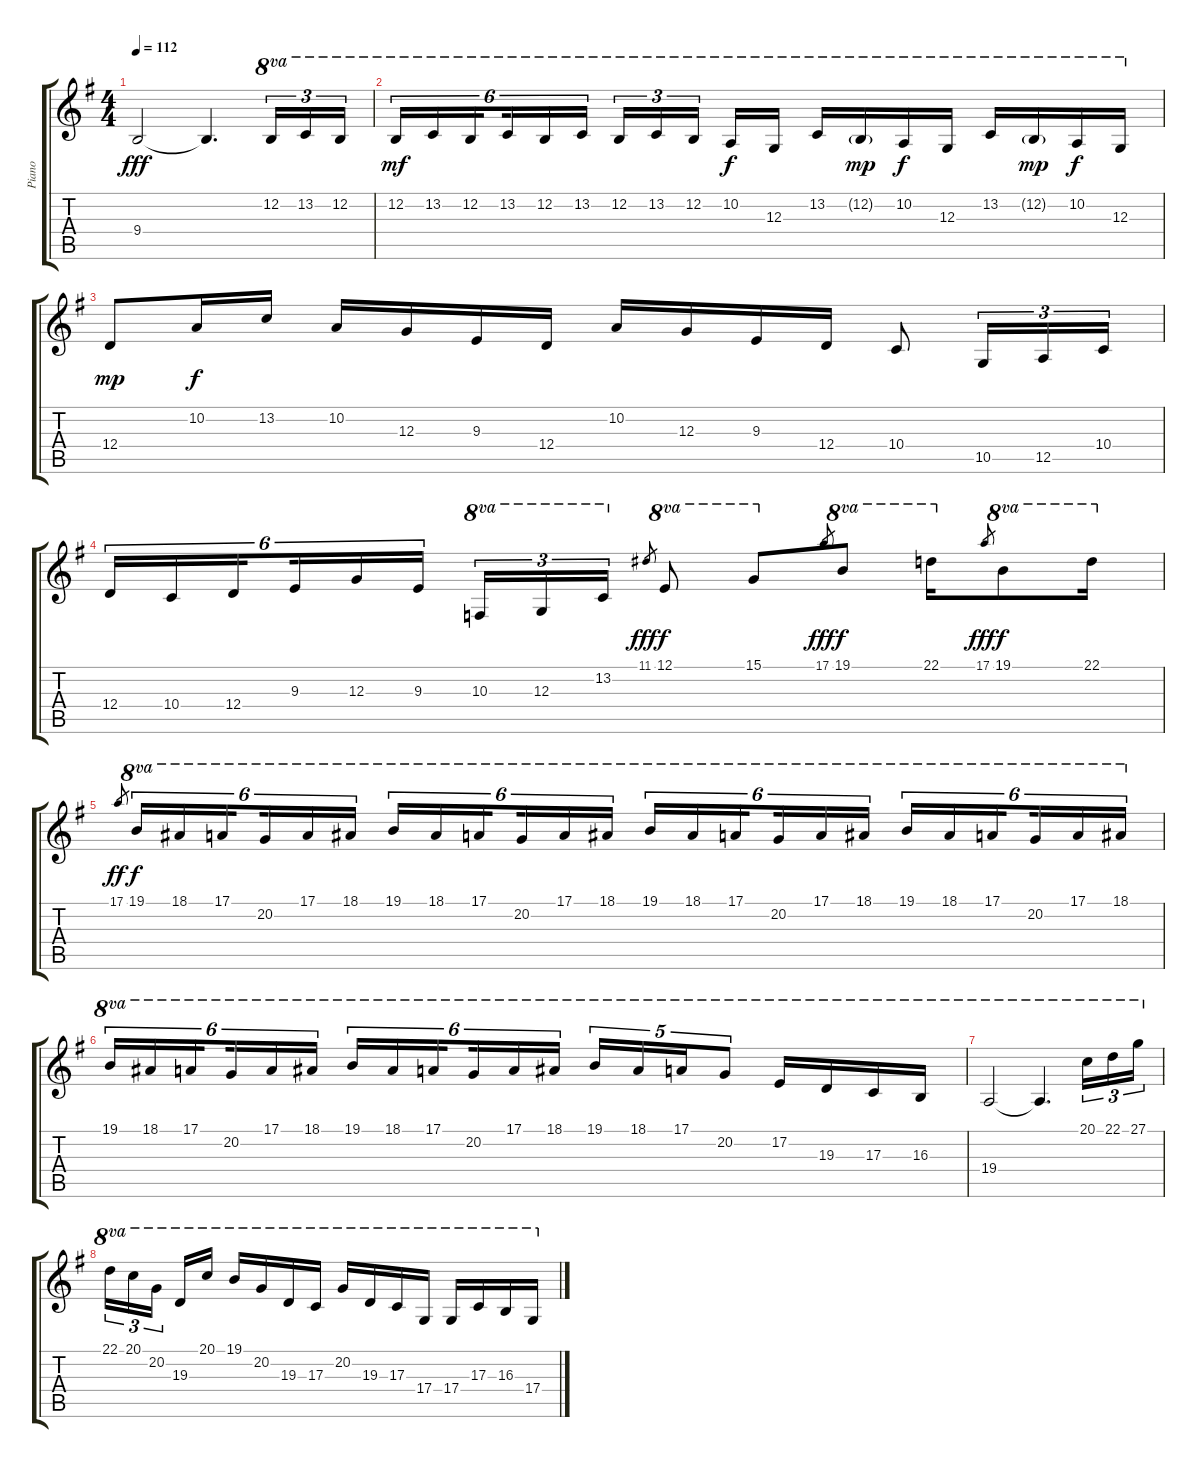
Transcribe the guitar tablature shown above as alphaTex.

\track ("Piano" "Piano") {instrument acousticgrandpiano}
\staff {score tabs}
\tuning (E4 B3 G3 D3 A2 E2) {hide}
\ts (4 4)
\tempo 112
\clef g2
\ks g
9.4{t}.2{dy fff} 9.4{t}.4{d} 12.2.16{tu (3 2) ot 8va} 13.2.16{tu (3 2) ot 8va} 12.2.16{tu (3 2) ot 8va} |
12.2.16{tu (6 4) ot 8va dy mf} 13.2.16{tu (6 4) ot 8va} 12.2.16{tu (6 4) ot 8va beam splitsecondary} 13.2.16{tu (6 4) ot 8va} 12.2.16{tu (6 4) ot 8va} 13.2.16{tu (6 4) ot 8va} 12.2.16{tu (3 2) ot 8va} 13.2.16{tu (3 2) ot 8va} 12.2.16{tu (3 2) ot 8va beam splitsecondary} 10.2.16{ot 8va dy f} 12.3.16{ot 8va} 13.2.16{ot 8va} 12.2{g}.16{ot 8va dy mp} 10.2.16{ot 8va dy f} 12.3.16{ot 8va} 13.2.16{ot 8va} 12.2{g}.16{ot 8va dy mp} 10.2.16{ot 8va dy f} 12.3.16{ot 8va} |
12.4.8{dy mp} 10.2.16{dy f} 13.2.16 10.2.16 12.3.16 9.3.16 12.4.16 10.2.16 12.3.16 9.3.16 12.4.16 10.4.8 10.5.16{tu (3 2)} 12.5.16{tu (3 2)} 10.4.16{tu (3 2)} |
12.4.16{tu (6 4)} 10.4.16{tu (6 4)} 12.4.16{tu (6 4) beam splitsecondary} 9.3.16{tu (6 4)} 12.3.16{tu (6 4)} 9.3.16{tu (6 4)} 10.3.16{tu (3 2) ot 8va} 12.3.16{tu (3 2) ot 8va} 13.2.16{tu (3 2) ot 8va} 11.1.8{gr dy fff} 12.1.8{ot 8va dy f} 15.1.8{ot 8va} 17.1.8{gr dy fff} 19.1.8{ot 8va dy f} 22.1.16{ot 8va} 17.1.8{gr dy fff} 19.1.8{ot 8va dy f} 22.1.16{ot 8va} |
17.1.8{gr dy ff} 19.1.16{tu (6 4) ot 8va dy f} 18.1.16{tu (6 4) ot 8va} 17.1.16{tu (6 4) ot 8va beam splitsecondary} 20.2.16{tu (6 4) ot 8va} 17.1.16{tu (6 4) ot 8va} 18.1.16{tu (6 4) ot 8va} 19.1.16{tu (6 4) ot 8va} 18.1.16{tu (6 4) ot 8va} 17.1.16{tu (6 4) ot 8va beam splitsecondary} 20.2.16{tu (6 4) ot 8va} 17.1.16{tu (6 4) ot 8va} 18.1.16{tu (6 4) ot 8va} 19.1.16{tu (6 4) ot 8va} 18.1.16{tu (6 4) ot 8va} 17.1.16{tu (6 4) ot 8va beam splitsecondary} 20.2.16{tu (6 4) ot 8va} 17.1.16{tu (6 4) ot 8va} 18.1.16{tu (6 4) ot 8va} 19.1.16{tu (6 4) ot 8va} 18.1.16{tu (6 4) ot 8va} 17.1.16{tu (6 4) ot 8va beam splitsecondary} 20.2.16{tu (6 4) ot 8va} 17.1.16{tu (6 4) ot 8va} 18.1.16{tu (6 4) ot 8va} |
19.1.16{tu (6 4) ot 8va} 18.1.16{tu (6 4) ot 8va} 17.1.16{tu (6 4) ot 8va beam splitsecondary} 20.2.16{tu (6 4) ot 8va} 17.1.16{tu (6 4) ot 8va} 18.1.16{tu (6 4) ot 8va} 19.1.16{tu (6 4) ot 8va} 18.1.16{tu (6 4) ot 8va} 17.1.16{tu (6 4) ot 8va beam splitsecondary} 20.2.16{tu (6 4) ot 8va} 17.1.16{tu (6 4) ot 8va} 18.1.16{tu (6 4) ot 8va} 19.1.16{tu (5 4) ot 8va} 18.1.16{tu (5 4) ot 8va} 17.1.16{tu (5 4) ot 8va} 20.2.8{tu (5 4) ot 8va} 17.2.16{ot 8va} 19.3.16{ot 8va} 17.3.16{ot 8va} 16.3.16{ot 8va} |
19.4.2{ot 8va} 19.4{t}.4{d ot 8va} 20.1.16{tu (3 2) ot 8va} 22.1.16{tu (3 2) ot 8va} 27.1.16{tu (3 2) ot 8va} |
22.1.16{tu (3 2) ot 8va} 20.1.16{tu (3 2) ot 8va} 20.2.16{tu (3 2) ot 8va beam splitsecondary} 19.3.16{ot 8va} 20.1.16{ot 8va} 19.1.16{ot 8va} 20.2.16{ot 8va} 19.3.16{ot 8va} 17.3.16{ot 8va} 20.2.16{ot 8va} 19.3.16{ot 8va} 17.3.16{ot 8va} 17.4.16{ot 8va} 17.4.16{ot 8va} 17.3.16{ot 8va} 16.3.16{ot 8va} 17.4.16{ot 8va}
